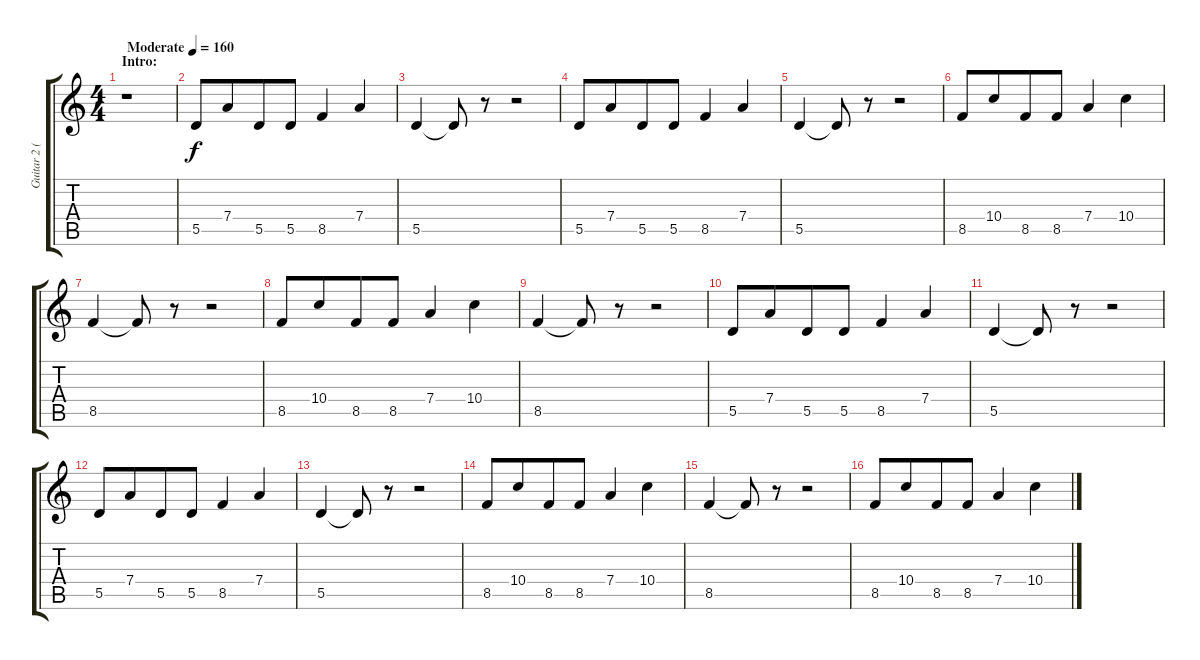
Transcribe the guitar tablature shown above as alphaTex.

\track ("Guitar 2 (Electric)" "Guitar 2 (") {instrument acousticguitarsteel}
\staff {score tabs}
\tuning (E4 B3 G3 D3 A2 E2) {hide}
\ts (4 4)
\section ("" "Intro:")
\tempo (160 "Moderate")
\clef g2
\ks c
r.1{dy f instrument acousticguitarsteel} |
5.5.8 7.4.8{beam merge} 5.5.8 5.5.8 8.5.4 7.4.4 |
5.5.4 5.5{t}.8 r.8 r.2 |
5.5.8 7.4.8{beam merge} 5.5.8 5.5.8 8.5.4 7.4.4 |
5.5.4 5.5{t}.8 r.8 r.2 |
8.5.8 10.4.8{beam merge} 8.5.8 8.5.8 7.4.4 10.4.4 |
8.5.4 8.5{t}.8 r.8 r.2 |
8.5.8 10.4.8{beam merge} 8.5.8 8.5.8 7.4.4 10.4.4 |
8.5.4 8.5{t}.8 r.8 r.2 |
5.5.8 7.4.8{beam merge} 5.5.8 5.5.8 8.5.4 7.4.4 |
5.5.4 5.5{t}.8 r.8 r.2 |
5.5.8 7.4.8{beam merge} 5.5.8 5.5.8 8.5.4 7.4.4 |
5.5.4 5.5{t}.8 r.8 r.2 |
8.5.8 10.4.8{beam merge} 8.5.8 8.5.8 7.4.4 10.4.4 |
8.5.4 8.5{t}.8 r.8 r.2 |
8.5.8 10.4.8{beam merge} 8.5.8 8.5.8 7.4.4 10.4.4
